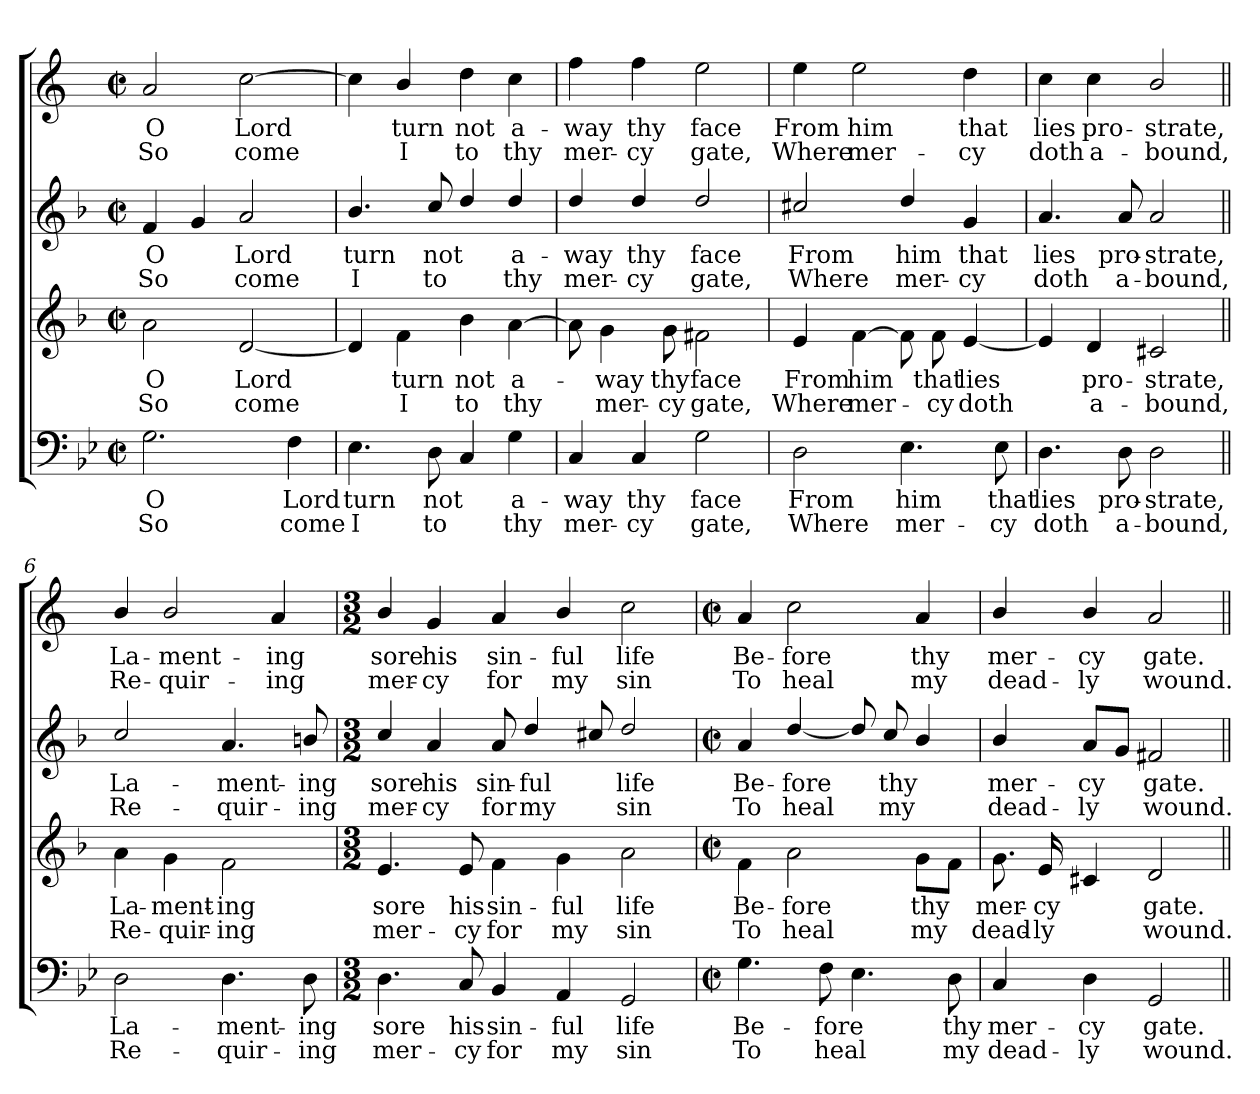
**kern	**text	**text	**kern	**text	**text	**kern	**text	**text	**kern	**text	**text
*part4	*part4	*part4	*part3	*part3	*part3	*part2	*part2	*part2	*part1	*part1	*part1
*staff4	*staff4	*staff4	*staff3	*staff3	*staff3	*staff2	*staff2	*staff2	*staff1	*staff1	*staff1
*clefF4	*	*	*clefG2	*	*	*clefG2	*	*	*clefG2	*	*
*	*	*	*ITrd4c7	*	*	*ITrd4c7	*	*	*ITrd1c2	*	*
*k[b-e-]	*	*	*k[b-e-]	*	*	*k[b-e-]	*	*	*k[b-e-]	*	*
*B-:	*	*	*B-:	*	*	*B-:	*	*	*B-:	*	*
*M2/2	*	*	*M2/2	*	*	*M2/2	*	*	*M2/2	*	*
*met(c|)	*	*	*met(c|)	*	*	*met(c|)	*	*	*met(c|)	*	*
=1	=1	=1	=1	=1	=1	=1	=1	=1	=1	=1	=1
2.G\	O	So	2d\	O	So	4B-/	O	So	2g/	O	So
.	.	.	.	.	.	4c/	.	.	.	.	.
.	.	.	[2G/	Lord	come	2d/	Lord	come	[2b-\	Lord	come
4F\	Lord	come	.	.	.	.	.	.	.	.	.
=2	=2	=2	=2	=2	=2	=2	=2	=2	=2	=2	=2
4.E-\	turn	I	4G/]	.	.	4.e-/	turn	I	4b-\]	.	.
.	.	.	4B-\	turn	I	.	.	.	4a/	turn	I
8D\	not	to	.	.	.	8f/	not	to	.	.	.
4C/	.	.	4e-\	not	to	4g/	.	.	4cc\	not	to
4G\	a-	thy	[4d\	a-	thy	4g/	a-	thy	4b-\	a-	thy
=3	=3	=3	=3	=3	=3	=3	=3	=3	=3	=3	=3
4C/	-way	mer-	8d\]	.	.	4g/	-way	mer-	4ee-\	-way	mer-
.	.	.	4c\	-way	mer-	.	.	.	.	.	.
4C/	thy	-cy	.	.	.	4g/	thy	-cy	4ee-\	thy	-cy
.	.	.	8c\	thy	-cy	.	.	.	.	.	.
2G\	face	gate,	2Bn\	face	gate,	2g/	face	gate,	2dd\	face	gate,
=4	=4	=4	=4	=4	=4	=4	=4	=4	=4	=4	=4
2D\	From	Where	4A/	From	Where	2f#X/	From	Where	4dd\	From	Where
.	.	.	[4B-\	him	mer-	.	.	.	2dd\	him	mer-
4.E-\	him	mer-	8B-\]	.	.	4g/	him	mer-	.	.	.
.	.	.	8B-\	that	-cy	.	.	.	.	.	.
.	.	.	[4A/	lies	doth	4c/	that	-cy	4cc\	that	-cy
8E-\	that	-cy	.	.	.	.	.	.	.	.	.
!!LO:LB:g=z
=5	=5	=5	=5	=5	=5	=5	=5	=5	=5	=5	=5
4.D\	lies	doth	4A/]	.	.	4.d/	lies	doth	4b-\	lies	doth
.	.	.	4G/	pro-	a-	.	.	.	4b-\	pro-	a-
8D\	pro-	a-	.	.	.	8d/	pro-	a-	.	.	.
2D\	-strate,	-bound,	2F#X/	-strate,	-bound,	2d/	-strate,	-bound,	2a/	-strate,	-bound,
=6||	=6||	=6||	=6||	=6||	=6||	=6||	=6||	=6||	=6||	=6||	=6||
2D\	La-	Re-	4d\	La-	Re-	2f/	La-	Re-	4a/	La-	Re-
.	.	.	4c\	-ment-	-quir-	.	.	.	2a/	-ment-	-quir-
4.D\	-ment-	-quir-	2B-\	-ing	-ing	4.d/	-ment-	-quir-	.	.	.
.	.	.	.	.	.	.	.	.	4g/	-ing	-ing
8D\	-ing	-ing	.	.	.	8en/	-ing	-ing	.	.	.
=7	=7	=7	=7	=7	=7	=7	=7	=7	=7	=7	=7
*M3/2	*	*	*M3/2	*	*	*M3/2	*	*	*M3/2	*	*
4.D\	sore	mer-	4.A/	sore	mer-	4f/	sore	mer-	4a/	sore	mer-
.	.	.	.	.	.	4d/	his	-cy	4f/	his	-cy
8C/	his	-cy	8A/	his	-cy	.	.	.	.	.	.
4BB-/	sin-	for	4B-\	sin-	for	8d/	sin-	for	4g/	sin-	for
.	.	.	.	.	.	4g/	-ful	my	.	.	.
4AA/	-ful	my	4c\	-ful	my	.	.	.	4a/	-ful	my
.	.	.	.	.	.	8f#X/	.	.	.	.	.
2GG/	life	sin	2d\	life	sin	2g/	life	sin	2b-\	life	sin
=8	=8	=8	=8	=8	=8	=8	=8	=8	=8	=8	=8
*M2/2	*	*	*M2/2	*	*	*M2/2	*	*	*M2/2	*	*
*met(c|)	*	*	*met(c|)	*	*	*met(c|)	*	*	*met(c|)	*	*
4.G\	Be-	To	4B-\	Be-	To	4d/	Be-	To	4g/	Be-	To
.	.	.	2d\	-fore	heal	[4g/	-fore	heal	2b-\	-fore	heal
8F\	-fore	heal	.	.	.	.	.	.	.	.	.
4.E-\	.	.	.	.	.	8g/]	.	.	.	.	.
.	.	.	.	.	.	8f/	thy	my	.	.	.
.	.	.	8c\L	thy	my	4e-/	.	.	4g/	thy	my
8D\	thy	my	8B-\J	.	.	.	.	.	.	.	.
!!LO:PB:g=z
=9	=9	=9	=9	=9	=9	=9	=9	=9	=9	=9	=9
4C/	mer-	dead-	8.c\	mer-	dead-	4e-/	mer-	dead-	4a/	mer-	dead-
.	.	.	16A/	-cy	-ly	.	.	.	.	.	.
4D\	-cy	-ly	4F#X/	.	.	8d/L	-cy	-ly	4a/	-cy	-ly
.	.	.	.	.	.	8c/J	.	.	.	.	.
2GG/	gate.	wound.	2G/	gate.	wound.	2Bn/	gate.	wound.	2g/	gate.	wound.
=||	=||	=||	=||	=||	=||	=||	=||	=||	=||	=||	=||
*-	*-	*-	*-	*-	*-	*-	*-	*-	*-	*-	*-
